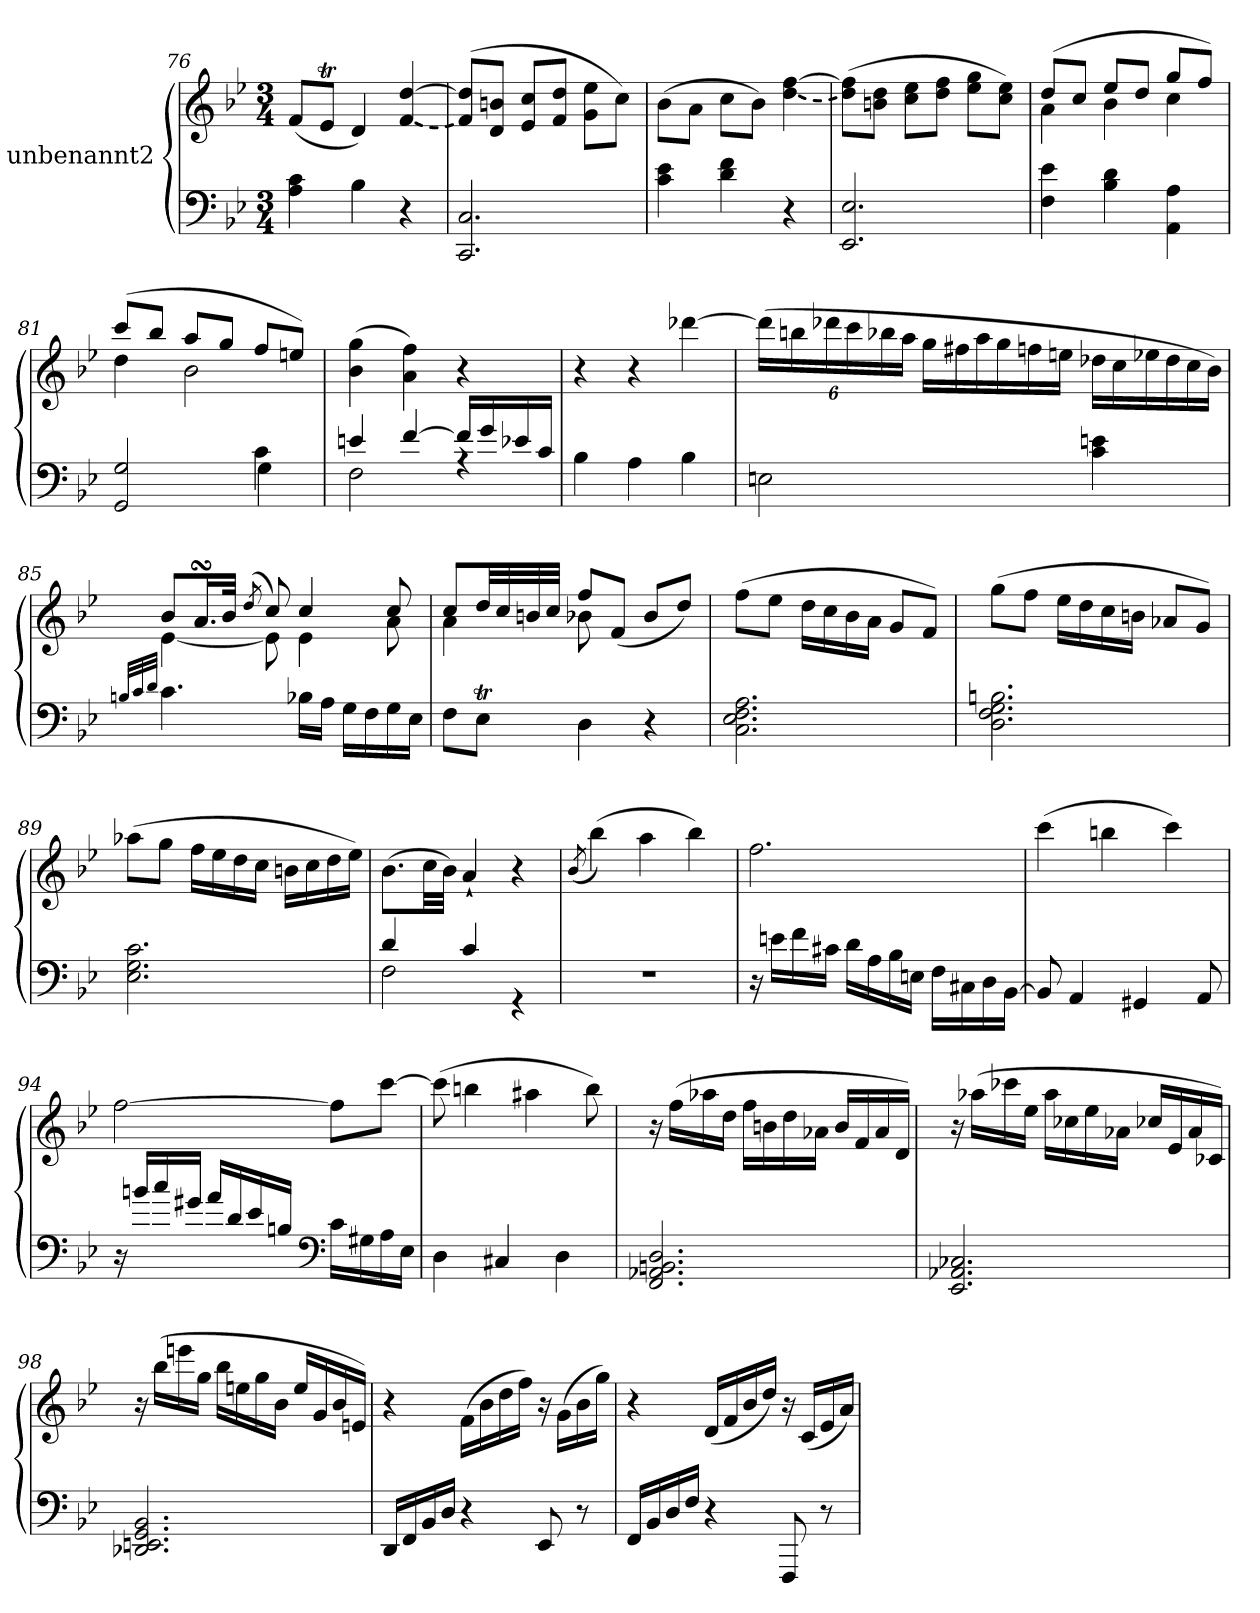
**kern	**kern
*part1	*part1
*staff2	*staff1
*I"unbenannt2	*
*clefF4	*clefG2
*k[b-e-]	*k[b-e-]
*M3/4	*M3/4
=76	=76
4A\ 4c\	(<8f/L
.	8e-T/J
4B-\	4d/)
!	!LO:T:n=1:dash
4r	[4f/ [4dd/
=77	=77
2.CC/ 2.C/	(<8f/] 8dd/]L
.	8d/ 8bn/J
.	8e-/ 8cc/L
.	8f/ 8dd/J
.	8g\ 8ee-\L
.	8cc\J)
!!LO:LB:g=z
=78	=78
4c\ 4e-\	(>8b-\L
.	8a\J
4d\ 4f\	8cc\L
.	8b-\J)
!	!LO:T:n=1:dash
4r	[4dd\ [4ff\
=79	=79
2.EE-/ 2.E-/	(>8dd\] 8ff\]L
.	8bn\ 8dd\J
.	8cc\ 8ee-\L
.	8dd\ 8ff\J
.	8ee-\ 8gg\L
.	8cc\ 8ee-\J)
=80	=80
*	*^
4F\ 4e-\	(>8dd/L	4a\
.	8cc/J	.
4B-\ 4d\	8ee-/L	4b-\
.	8dd/J	.
4AA\ 4A\	8gg/L	4cc\
.	8ff/J)	.
=81	=81	=81
*^	*	*
2GG/ 2G/	2ryy	(>8ccc/L	4dd\
.	.	8bb-/J	.
.	.	8aa/L	2b-\
.	.	8gg/J	.
4c\	4G\	8ff/L	.
.	.	8een/J)	.
*	*	*v	*v
=82	=82	=82
4en/	2F\	(>4b-\ 4gg\
[4f/	.	4a\ 4ff\)
16f/LL]	4rA	4r
16g/	.	.
16e-X/	.	.
16c/JJ	.	.
*v	*v	*
!!LO:PB:g=z
=83	=83
4B-\	4r
4A\	4r
4B-\	[4ddd-X\
=84	=84
*	*Xbrackettup
2En\	(>24ddd-\LL]
.	24bbn\
.	24ddd-X\
.	24ccc\
.	24bb-X\
.	24aa\JJ
*	*Xtuplet
.	24gg\LL
.	24ff#X\
.	24aa\
.	24gg\
.	24ffn\
.	24een\JJ
4c\ 4en\	24dd-X\LL
.	24cc\
.	24ee-X\
.	24dd-\
.	24cc\
.	24b-\JJ)
=85	=85
32qBn/LLL	.
32qc/	.
32qd/JJJ	.
*	*^
4.c\	8b-/L	[4e-\
.	16.asSsS/L	.
.	32b-/JJk	.
.	(<8qdd/	.
.	8cc/)	8e-\]
16B-X\LL	4cc/	4e-\
16A\JJ	.	.
16G\LL	.	.
16F\	.	.
16G\	8cc/	8a\
16E-\JJ	.	.
!!LO:LB:g=z	!!
=86	=86	=86
8F\L	8cc/L	4a\
8E-T\J	32dd/LL	.
.	32cc/	.
.	32bn/	.
.	32cc/JJJ	.
4D\	8ff/L	8b-X\
.	(<8f/J	4.ryy
4r	8b-/L	.
.	8dd/J)	.
*	*v	*v
=87	=87
2.C\ 2.E-\ 2.F\ 2.A\	(>8ff\L
.	8ee-\J
.	16dd\LL
.	16cc\
.	16b-\
.	16a\JJ
.	8g/L
.	8f/J)
=88	=88
2.D\ 2.F\ 2.G\ 2.Bn\	(>8gg\L
.	8ff\J
.	16ee-\LL
.	16dd\
.	16cc\
.	16bn\JJ
.	8a-X/L
.	8g/J)
=89	=89
2.E-\ 2.G\ 2.c\	(>8aa-X\L
.	8gg\J
.	16ff\LL
.	16ee-\
.	16dd\
.	16cc\JJ
.	16bn\LL
.	16cc\
.	16dd\
.	16ee-\JJ)
!!LO:LB:g=z
=90	=90
*^	*
4d/	2F\	(>8.b-\L
.	.	32cc\LL
.	.	32b-\JJJ)
4c/	.	4a`/
4rGG	4ryy	4r
*v	*v	*
=91	=91
.	(<8qb-/
2.r	(>4bb-\)
.	4aa\
.	4bb-\)
=92	=92
16r	2.ff\
16en\LL	.
16f\	.
16c#X\JJ	.
16d\LL	.
16A\	.
16B-\	.
16En\JJ	.
16F\LL	.
16C#X\	.
16D\	.
[16BB-\JJ	.
=93	=93
8BB-/]	(>4ccc\
4AA/	.
.	4bbn\
4GG#X/	.
.	4ccc\)
8AA/	.
!!LO:LB:g=z
=94	=94
16r	[2ff\
16bn/LL	.
16cc/	.
16g#X/JJ	.
16a/LL	.
16d/	.
16e-/	.
16Bn/JJ	.
*clefF4	*
16c\LL	8ff\L]
16G#X\	.
16A\	[8ccc\J
16E-\JJ	.
=95	=95
4D\	(>8ccc\]
.	4bbn\
4C#X/	.
.	4aa#X\
4D\	.
.	8bb\)
=96	=96
2.FF/ 2.AA-X/ 2.BBn/ 2.D/	16r
.	(>16ff\LL
.	16aa-X\
.	16dd\JJ
.	16ff\LL
.	16bn\
.	16dd\
.	16a-X\JJ
.	16b/LL
.	16f/
.	16a-/
.	16d/JJ)
!!LO:LB:g=z
=97	=97
2.EE-/ 2.AA-X/ 2.C-X/	16r
.	(>16aa-X\LL
.	16ccc-X\
.	16ee-\JJ
.	16aa-\LL
.	16cc-X\
.	16ee-\
.	16a-X\JJ
.	16cc-X/LL
.	16e-/
.	16a-/
.	16c-X/JJ)
=98	=98
2.DD-X/ 2.EEn/ 2.GG/ 2.BB-/	16r
.	(>16bb-\LL
.	16eeen\
.	16gg\JJ
.	16bb-\LL
.	16een\
.	16gg\
.	16b-\JJ
.	16ee/LL
.	16g/
.	16b-/
.	16en/JJ)
=99	=99
16DD/LL	4r
16FF/	.
16BB-/	.
16D/JJ	.
4r	(>16f\LL
.	16b-\
.	16dd\
.	16ff\JJ)
8EE-/	16r
.	(>16g\LL
8r	16b-\
.	16gg\JJ)
!!LO:LB:g=z
=100	=100
16FF/LL	4r
16BB-/	.
16D/	.
16F/JJ	.
4r	(<16d/LL
.	16f/
.	16b-/
.	16dd/JJ)
8FFF/	16r
.	(<16c/LL
8r	16e-/
.	16a/JJ)
=	=
*-	*-
